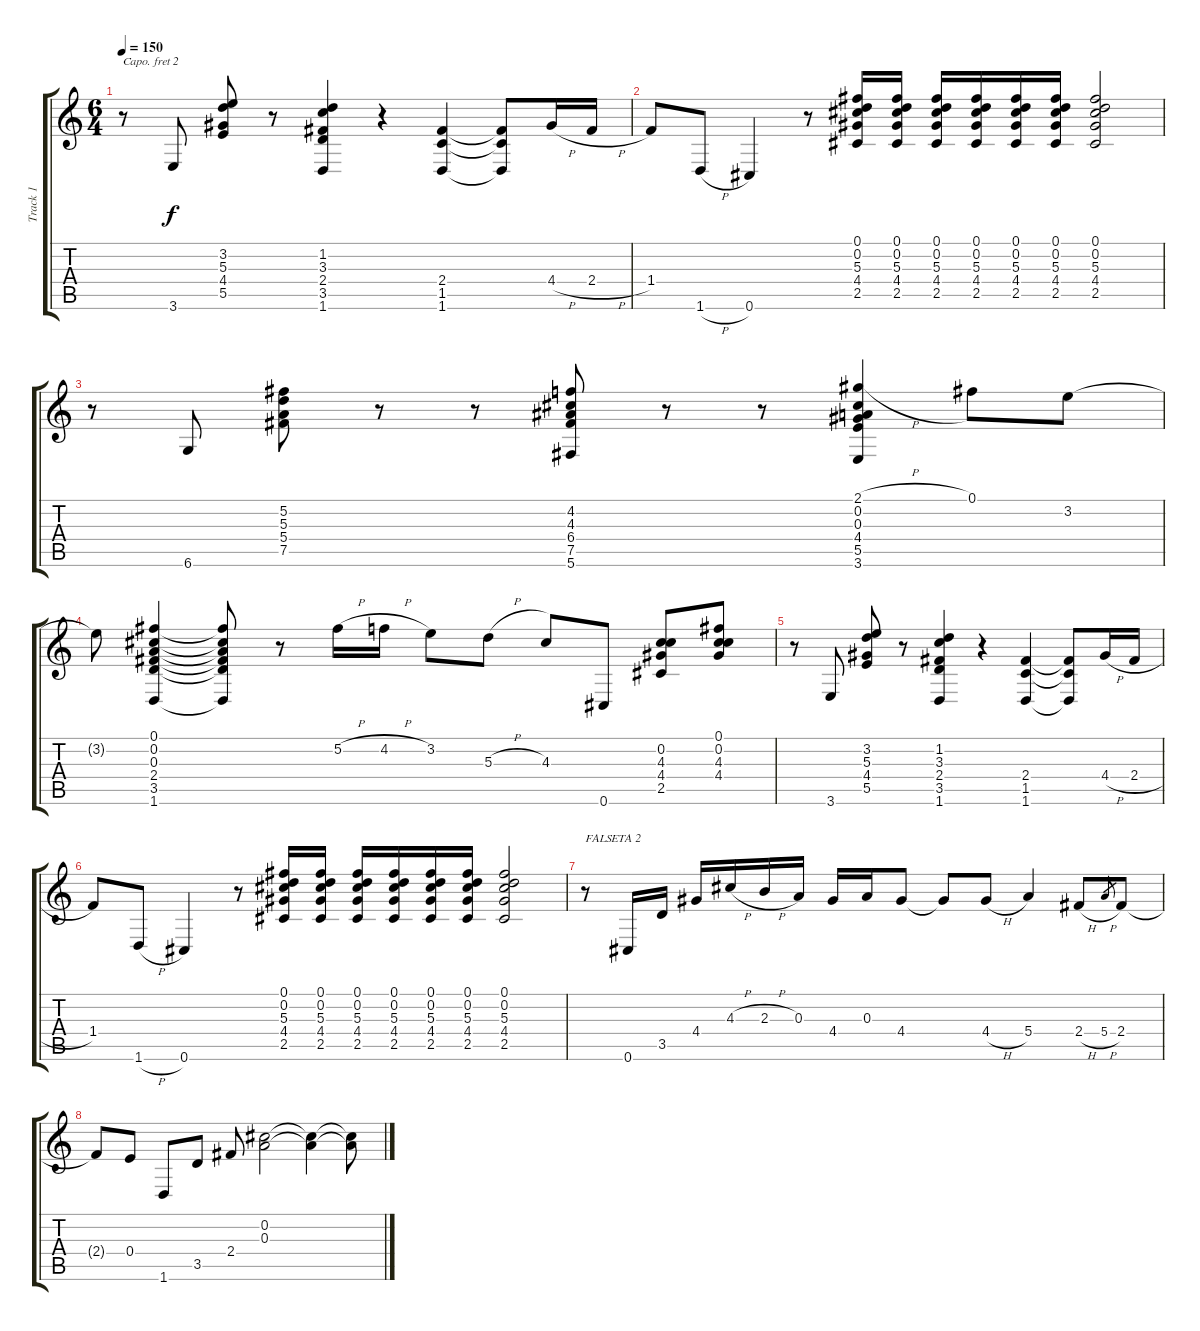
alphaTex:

\track ("Track 1" "Track 1") {instrument acousticguitarnylon}
\staff {score tabs}
\capo 2
\tuning (E4 B3 G3 D3 A2 B1) {hide}
\ts (6 4)
\tempo 150
\clef g2
\ks c
r.8{dy f} 3.6.8 (3.2 5.3 4.4 5.5).8 r.8 (1.2 3.3 2.4 3.5 1.6).4 r.4 (2.4 1.5 1.6).4 (2.4{t} 1.5{t} 1.6{t}).8 4.4{h}.16 2.4{h}.16 |
1.4.8 1.6{h}.8 0.6.4 r.8 (0.1 0.2 5.3 4.4 2.5).16 (0.1 0.2 5.3 4.4 2.5).16 (0.1 0.2 5.3 4.4 2.5).16 (0.1 0.2 5.3 4.4 2.5).16 (0.1 0.2 5.3 4.4 2.5).16 (0.1 0.2 5.3 4.4 2.5).16 (0.1 0.2 5.3 4.4 2.5).2 |
r.8 6.6.8 (5.2 5.3 5.4 7.5).8 r.8 r.8 (4.2 4.3 6.4 7.5 5.6).8 r.8 r.8 (2.1{h} 0.2 0.3 4.4 5.5 3.6).4 0.1.8 3.2.8 |
3.2{t}.8 (0.1 0.2 0.3 2.4 3.5 1.6).4 (0.1{t} 0.2{t} 0.3{t} 2.4{t} 3.5{t} 1.6{t}).8 r.8 5.2{h}.16 4.2{h}.16 3.2.8 5.3{h}.8 4.3.8 0.6.8 (0.2 4.3 4.4 2.5).8 (0.1 0.2 4.3 4.4).8 |
r.8 3.6.8 (3.2 5.3 4.4 5.5).8 r.8 (1.2 3.3 2.4 3.5 1.6).4 r.4 (2.4 1.5 1.6).4 (2.4{t} 1.5{t} 1.6{t}).8 4.4{h}.16 2.4{h}.16 |
1.4.8 1.6{h}.8 0.6.4 r.8 (0.1 0.2 5.3 4.4 2.5).16 (0.1 0.2 5.3 4.4 2.5).16 (0.1 0.2 5.3 4.4 2.5).16 (0.1 0.2 5.3 4.4 2.5).16 (0.1 0.2 5.3 4.4 2.5).16 (0.1 0.2 5.3 4.4 2.5).16 (0.1 0.2 5.3 4.4 2.5).2 |
r.8{txt "FALSETA 2"} 0.6.16 3.5.16 4.4.16 4.3{h}.16 2.3{h}.16 0.3.16 4.4.16 0.3.16 4.4.8 4.4{t}.8 4.4{h}.8 5.4.4 2.4{h}.8 5.4{h}.8{gr} 2.4.8 |
2.4{t}.8 0.4.8 1.6.8 3.5.8 2.4.8 (0.2 0.3).2 (0.2{t} 0.3{t}).4 (0.2{t} 0.3{t}).8
